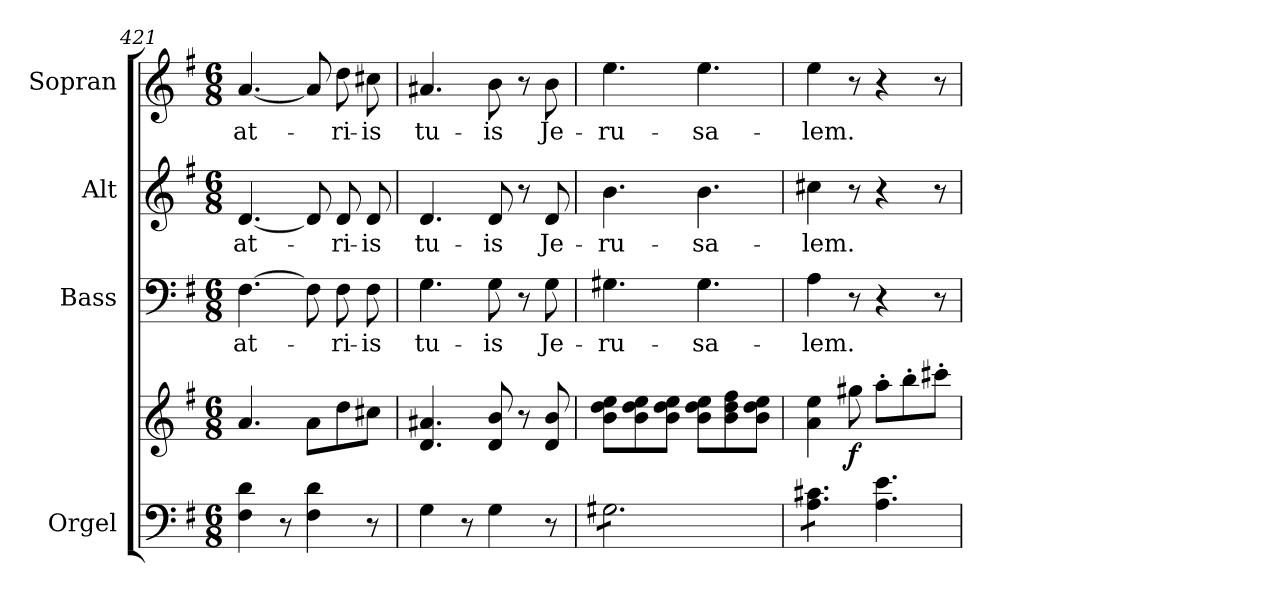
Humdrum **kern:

**kern	**kern	**dynam	**kern	**text	**kern	**text	**kern	**text
*part4	*part4	*part4	*part3	*part3	*part2	*part2	*part1	*part1
*staff5	*staff4	*staff4/5	*staff3	*staff3	*staff2	*staff2	*staff1	*staff1
*I"Orgel	*	*	*I"Bass	*	*I"Alt	*	*I"Sopran	*
*I'Org.	*	*	*I'B.	*	*I'A.	*	*I'S.	*
*clefF4	*clefG2	*	*clefF4	*	*clefG2	*	*clefG2	*
*k[f#]	*k[f#]	*	*k[f#]	*	*k[f#]	*	*k[f#]	*
*G:	*G:	*	*G:	*	*G:	*	*G:	*
*M6/8	*M6/8	*	*M6/8	*	*M6/8	*	*M6/8	*
=421	=421	=421	=421	=421	=421	=421	=421	=421
!	!	!	!	!LO:LY:b	!	!LO:LY:b	!	!LO:LY:b
4F#\ 4d\	4.a/	.	[4.F#\	at-	[4.d/	at-	[4.a/	at-
8r	.	.	.	.	.	.	.	.
4F#\ 4d\	8a\L	.	8F#\]	.	8d/]	.	8a/]	.
!	!	!	!	!LO:LY:b	!	!LO:LY:b	!	!LO:LY:b
.	8dd\	.	8F#\	-ri-	8d/	-ri-	8dd\	-ri-
!	!	!	!	!LO:LY:b	!	!LO:LY:b	!	!LO:LY:b
8r	8cc#X\J	.	8F#\	-is	8d/	-is	8cc#X\	-is
!!LO:LB:g=z
=422	=422	=422	=422	=422	=422	=422	=422	=422
!	!	!	!	!LO:LY:b	!	!LO:LY:b	!	!LO:LY:b
4G\	4.d/ 4.a#X/	.	4.G\	tu-	4.d/	tu-	4.a#X/	tu-
8r	.	.	.	.	.	.	.	.
!	!	!	!	!LO:LY:b	!	!LO:LY:b	!	!LO:LY:b
4G\	8d/ 8b/	.	8G\	-is	8d/	-is	8b\	-is
.	8r	.	8r	.	8r	.	8r	.
!	!	!	!	!LO:LY:b	!	!LO:LY:b	!	!LO:LY:b
8r	8d/ 8b/	.	8G\	Je-	8d/	Je-	8b\	Je-
=423	=423	=423	=423	=423	=423	=423	=423	=423
!	!	!	!	!LO:LY:b	!	!LO:LY:b	!	!LO:LY:b
*tremolo	*	*	*	*	*	*	*	*
8G#X\L	8b\ 8dd\ 8ee\L	.	4.G#X\	-ru-	4.b\	-ru-	4.ee\	-ru-
8G#X\	8b\ 8dd\ 8ee\	.	.	.	.	.	.	.
8G#X\	8b\ 8dd\ 8ee\J	.	.	.	.	.	.	.
!	!	!	!	!LO:LY:b	!	!LO:LY:b	!	!LO:LY:b
8G#X\	8b\ 8dd\ 8ee\L	.	4.G#\	-sa-	4.b\	-sa-	4.ee\	-sa-
8G#X\	8b\ 8dd\ 8ff#\	.	.	.	.	.	.	.
8G#X\J	8b\ 8dd\ 8ee\J	.	.	.	.	.	.	.
=424	=424	=424	=424	=424	=424	=424	=424	=424
!	!	!	!	!LO:LY:b	!	!LO:LY:b	!	!LO:LY:b
8A\ 8c#X\L	4a\ 4ee\	.	4A\	-lem.	4cc#X\	-lem.	4ee\	-lem.
8A\ 8c#X\	.	.	.	.	.	.	.	.
!	!	!LO:DY:b	!	!	!	!	!	!
8A\ 8c#X\J	8gg#X\	f	8r	.	8r	.	8r	.
*Xtremolo	*	*	*	*	*	*	*	*
4.A\ 4.e\	8aa'>\L	.	4r	.	4r	.	4r	.
.	8bb'>\	.	.	.	.	.	.	.
.	8ccc#X'>\J	.	8r	.	8r	.	8r	.
=	=	=	=	=	=	=	=	=
*-	*-	*-	*-	*-	*-	*-	*-	*-
